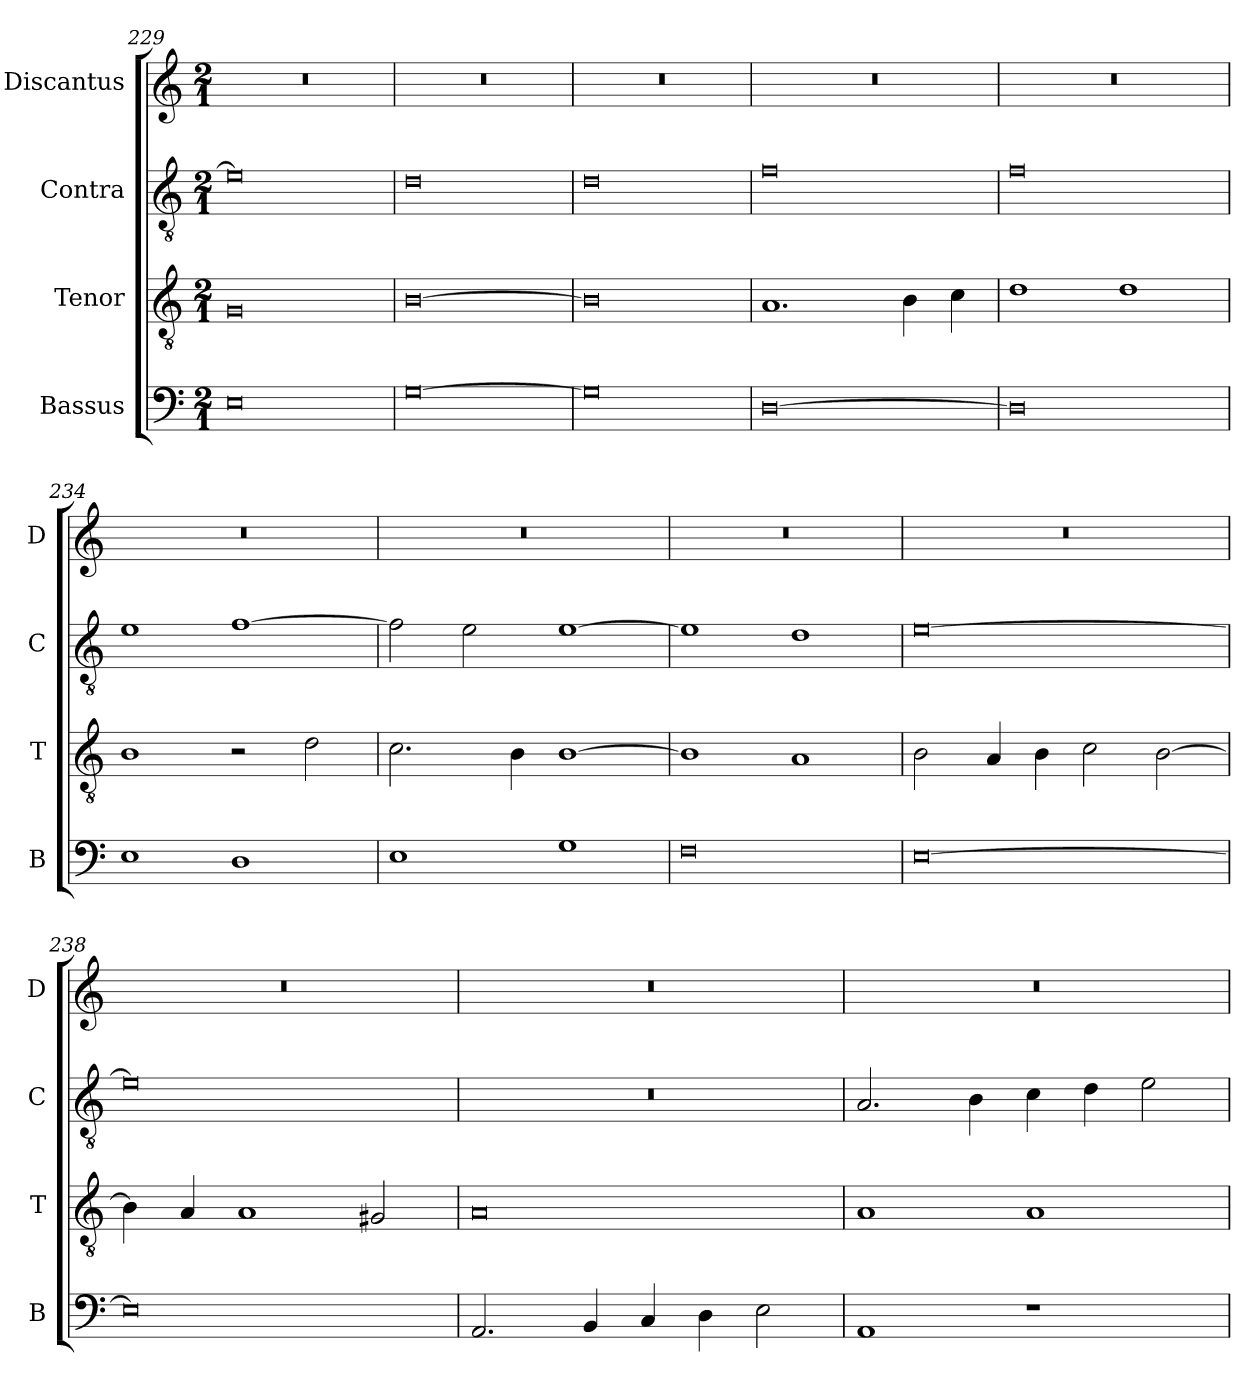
**kern	**kern	**kern	**kern
*part4	*part3	*part2	*part1
*staff4	*staff3	*staff2	*staff1
*I"Bassus	*I"Tenor	*I"Contra	*I"Discantus
*I'B	*I'T	*I'C	*I'D
*clefF4	*clefGv2	*clefGv2	*clefG2
*k[]	*k[]	*k[]	*k[]
*M2/1	*M2/1	*M2/1	*M2/1
=229	=229	=229	=229
0E	0G	0e]	0r
=230	=230	=230	=230
[0G	[0B	0d	0r
=231	=231	=231	=231
0G]	0B]	0d	0r
=232	=232	=232	=232
[0D	1.A	0f	0r
.	4B\	.	.
.	4c\	.	.
=233	=233	=233	=233
0D]	1d	0f	0r
.	1d	.	.
=234	=234	=234	=234
1E	1B	1e	0r
1D	2r	[1f	.
.	2d\	.	.
=235	=235	=235	=235
1E	2.c\	2f\]	0r
.	.	2e\	.
.	4B\	.	.
1G	[1B	[1e	.
=236	=236	=236	=236
0F	1B]	1e]	0r
.	1A	1d	.
=237	=237	=237	=237
[0E	2B\	[0e	0r
.	4A/	.	.
.	4B\	.	.
.	2c\	.	.
.	[2B\	.	.
=238	=238	=238	=238
0E]	4B\]	0e]	0r
.	4A/	.	.
.	1A	.	.
.	2G#X/	.	.
=239	=239	=239	=239
2.AA/	0A	0r	0r
4BB/	.	.	.
4C/	.	.	.
4D\	.	.	.
2E\	.	.	.
=240	=240	=240	=240
1AA	1A	2.A/	0r
.	.	4B\	.
1r	1A	4c\	.
.	.	4d\	.
.	.	2e\	.
=	=	=	=
*-	*-	*-	*-
